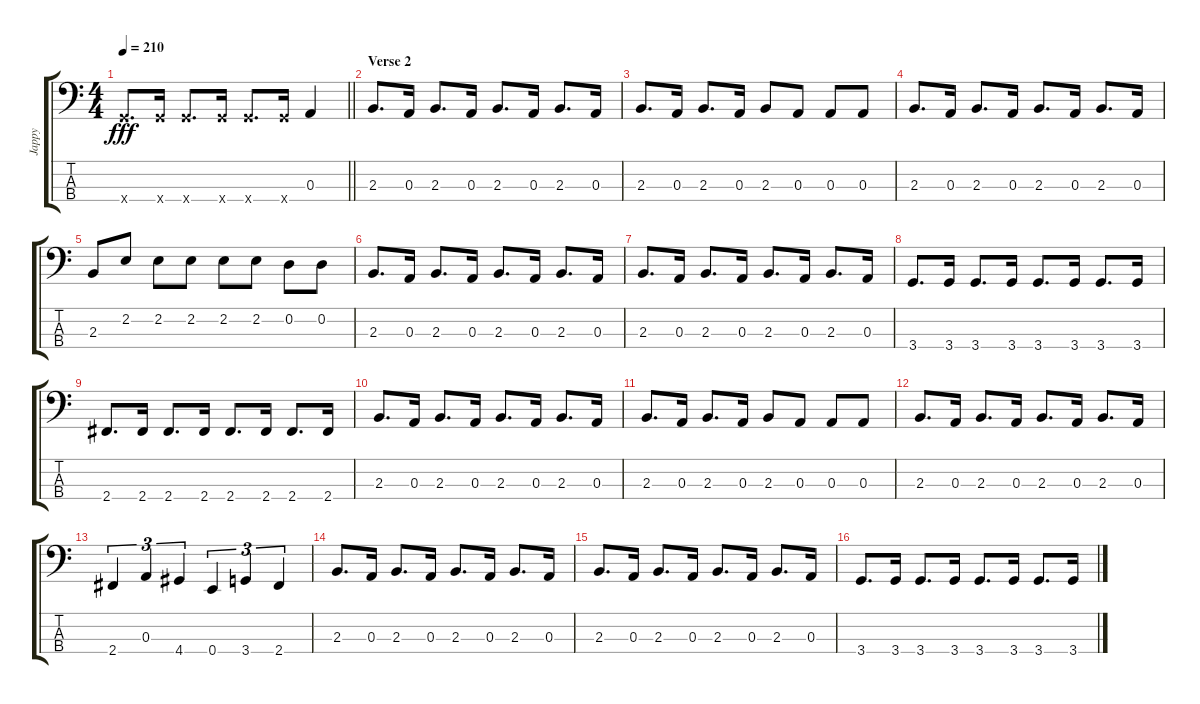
\track ("Jappy" "Jappy") {instrument electricbassfinger}
\staff {score tabs}
\tuning (G2 D2 A1 E1) {hide}
\ts (4 4)
\tempo 210
\clef f4
\barLineRight lightlight
\ks c
3.4{x}.8{d dy fff} 3.4{x}.16 3.4{x}.8{d} 3.4{x}.16 3.4{x}.8{d} 3.4{x}.16 0.3.4 |
\section ("" "Verse 2")
2.3.8{d} 0.3.16 2.3.8{d} 0.3.16 2.3.8{d} 0.3.16 2.3.8{d} 0.3.16 |
2.3.8{d} 0.3.16 2.3.8{d} 0.3.16 2.3.8 0.3.8 0.3.8 0.3.8 |
2.3.8{d} 0.3.16 2.3.8{d} 0.3.16 2.3.8{d} 0.3.16 2.3.8{d} 0.3.16 |
2.3.8 2.2.8 2.2.8 2.2.8 2.2.8 2.2.8 0.2.8 0.2.8 |
2.3.8{d} 0.3.16 2.3.8{d} 0.3.16 2.3.8{d} 0.3.16 2.3.8{d} 0.3.16 |
2.3.8{d} 0.3.16 2.3.8{d} 0.3.16 2.3.8{d} 0.3.16 2.3.8{d} 0.3.16 |
3.4.8{d} 3.4.16 3.4.8{d} 3.4.16 3.4.8{d} 3.4.16 3.4.8{d} 3.4.16 |
2.4.8{d} 2.4.16 2.4.8{d} 2.4.16 2.4.8{d} 2.4.16 2.4.8{d} 2.4.16 |
2.3.8{d} 0.3.16 2.3.8{d} 0.3.16 2.3.8{d} 0.3.16 2.3.8{d} 0.3.16 |
2.3.8{d} 0.3.16 2.3.8{d} 0.3.16 2.3.8 0.3.8 0.3.8 0.3.8 |
2.3.8{d} 0.3.16 2.3.8{d} 0.3.16 2.3.8{d} 0.3.16 2.3.8{d} 0.3.16 |
2.4.4{tu (3 2)} 0.3.4{tu (3 2)} 4.4.4{tu (3 2)} 0.4.4{tu (3 2)} 3.4.4{tu (3 2)} 2.4.4{tu (3 2)} |
2.3.8{d} 0.3.16 2.3.8{d} 0.3.16 2.3.8{d} 0.3.16 2.3.8{d} 0.3.16 |
2.3.8{d} 0.3.16 2.3.8{d} 0.3.16 2.3.8{d} 0.3.16 2.3.8{d} 0.3.16 |
3.4.8{d} 3.4.16 3.4.8{d} 3.4.16 3.4.8{d} 3.4.16 3.4.8{d} 3.4.16
